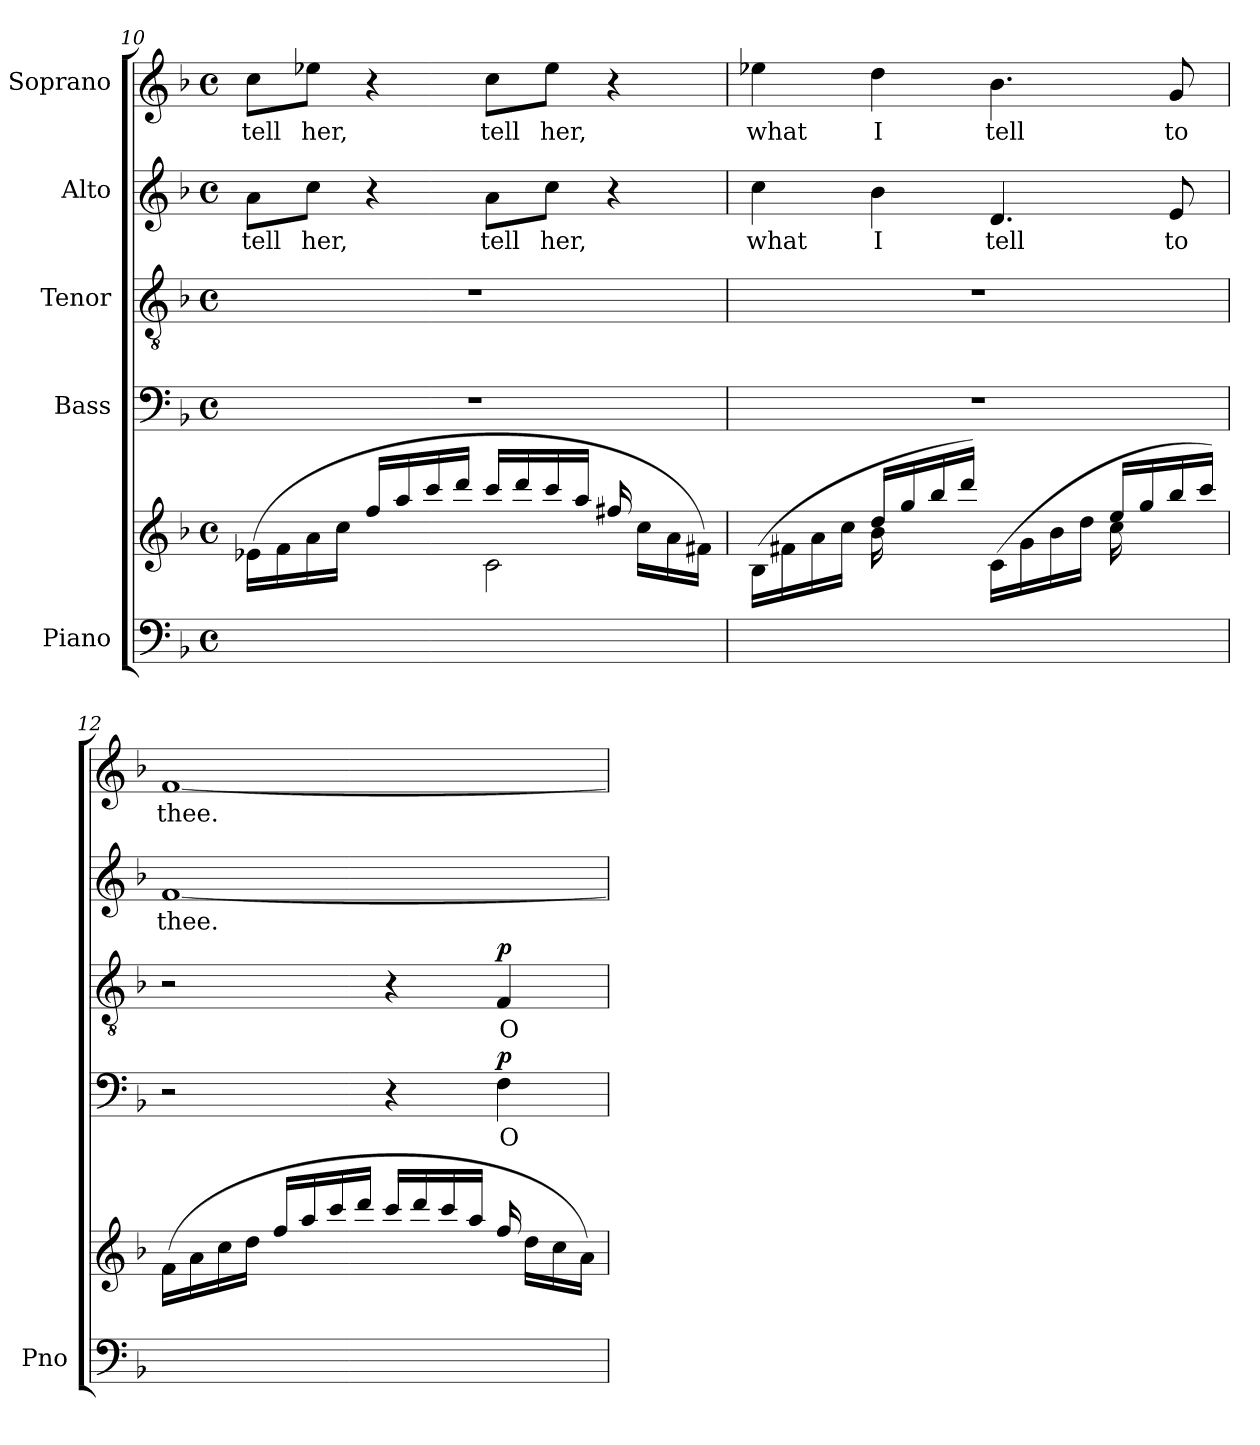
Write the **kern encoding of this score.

**kern	**kern	**kern	**text	**dynam	**kern	**text	**dynam	**kern	**text	**kern	**text
*part5	*part5	*part4	*part4	*part4	*part3	*part3	*part3	*part2	*part2	*part1	*part1
*staff6	*staff5	*staff4	*staff4	*staff4	*staff3	*staff3	*staff3	*staff2	*staff2	*staff1	*staff1
*I"Piano	*	*I"Bass	*	*	*I"Tenor	*	*	*I"Alto	*	*I"Soprano	*
*I'Pno	*	*	*	*	*	*	*	*	*	*	*
!!LO:LB:g=z
*clefF4	*clefG2	*clefF4	*	*	*clefGv2	*	*	*clefG2	*	*clefG2	*
*k[b-]	*k[b-]	*k[b-]	*	*	*k[b-]	*	*	*k[b-]	*	*k[b-]	*
*M4/4	*M4/4	*M4/4	*	*	*M4/4	*	*	*M4/4	*	*M4/4	*
*met(c)	*met(c)	*met(c)	*	*	*met(c)	*	*	*met(c)	*	*met(c)	*
=10	=10	=10	=10	=10	=10	=10	=10	=10	=10	=10	=10
*	*^	*	*	*	*	*	*	*	*	*	*
!	!	!	!	!	!	!	!	!	!	!LO:LY:b	!	!LO:LY:b
1ryy	(16e-X\LL	2ryy	1r	.	.	1r	.	.	8a\L	tell	8cc\L	tell
.	16f\	.	.	.	.	.	.	.	.	.	.	.
!	!	!	!	!	!	!	!	!	!	!LO:LY:b	!	!LO:LY:b
.	16a\	.	.	.	.	.	.	.	8cc\J	her,	8ee-X\J	her,
.	16cc\JJ	.	.	.	.	.	.	.	.	.	.	.
.	16ff/LL	.	.	.	.	.	.	.	4r	.	4r	.
.	16aa/	.	.	.	.	.	.	.	.	.	.	.
.	16ccc/	.	.	.	.	.	.	.	.	.	.	.
.	16ddd/JJ	.	.	.	.	.	.	.	.	.	.	.
!	!	!	!	!	!	!	!	!	!	!LO:LY:b	!	!LO:LY:b
.	16ccc/LL	2c\	.	.	.	.	.	.	8a\L	tell	8cc\L	tell
.	16ddd/	.	.	.	.	.	.	.	.	.	.	.
!	!	!	!	!	!	!	!	!	!	!LO:LY:b	!	!LO:LY:b
.	16ccc/	.	.	.	.	.	.	.	8cc\J	her,	8ee-\J	her,
.	16aa/JJ	.	.	.	.	.	.	.	.	.	.	.
.	16ff#X/	.	.	.	.	.	.	.	4r	.	4r	.
.	16cc\LL	.	.	.	.	.	.	.	.	.	.	.
.	16a\	.	.	.	.	.	.	.	.	.	.	.
.	16f#X\JJ)	.	.	.	.	.	.	.	.	.	.	.
=11	=11	=11	=11	=11	=11	=11	=11	=11	=11	=11	=11	=11
!	!	!	!	!	!	!	!	!	!	!LO:LY:b	!	!LO:LY:b
1ryy	(16B-\LL	4ryy	1r	.	.	1r	.	.	4cc\	what	4ee-X\	what
.	16f#X\	.	.	.	.	.	.	.	.	.	.	.
.	16a\	.	.	.	.	.	.	.	.	.	.	.
.	16cc\JJ	.	.	.	.	.	.	.	.	.	.	.
!	!	!	!	!	!	!	!	!	!	!LO:LY:b	!	!LO:LY:b
.	16dd/LL	16b-\	.	.	.	.	.	.	4b-\	I	4dd\	I
.	16gg/	4..ryy	.	.	.	.	.	.	.	.	.	.
.	16bb-/	.	.	.	.	.	.	.	.	.	.	.
.	16ddd/JJ)	.	.	.	.	.	.	.	.	.	.	.
!	!	!	!	!	!	!	!	!	!	!LO:LY:b	!	!LO:LY:b
.	(16c\LL	.	.	.	.	.	.	.	4.d/	tell	4.b-\	tell
.	16g\	.	.	.	.	.	.	.	.	.	.	.
.	16b-\	.	.	.	.	.	.	.	.	.	.	.
.	16dd\JJ	.	.	.	.	.	.	.	.	.	.	.
.	16ee/LL	16cc\	.	.	.	.	.	.	.	.	.	.
.	16gg/	8.ryy	.	.	.	.	.	.	.	.	.	.
!	!	!	!	!	!	!	!	!	!	!LO:LY:b	!	!LO:LY:b
.	16bb-/	.	.	.	.	.	.	.	8e/	to	8g/	to
.	16ccc/JJ)	.	.	.	.	.	.	.	.	.	.	.
*	*v	*v	*	*	*	*	*	*	*	*	*	*
!!LO:PB:g=z
=12	=12	=12	=12	=12	=12	=12	=12	=12	=12	=12	=12
!	!	!	!	!	!	!	!	!	!LO:LY:b	!	!LO:LY:b
1ryy	(16f\LL	2r	.	.	2r	.	.	[1f	thee.	[1f	thee.
.	16a\	.	.	.	.	.	.	.	.	.	.
.	16cc\	.	.	.	.	.	.	.	.	.	.
.	16dd\JJ	.	.	.	.	.	.	.	.	.	.
.	16ff/LL	.	.	.	.	.	.	.	.	.	.
.	16aa/	.	.	.	.	.	.	.	.	.	.
.	16ccc/	.	.	.	.	.	.	.	.	.	.
.	16ddd/JJ	.	.	.	.	.	.	.	.	.	.
.	16ccc/LL	4r	.	.	4r	.	.	.	.	.	.
.	16ddd/	.	.	.	.	.	.	.	.	.	.
.	16ccc/	.	.	.	.	.	.	.	.	.	.
.	16aa/JJ	.	.	.	.	.	.	.	.	.	.
!	!	!	!LO:LY:b	!LO:DY:a	!	!LO:LY:b	!LO:DY:a	!	!	!	!
.	16ff/	4F\	O	p	4F/	O	p	.	.	.	.
.	16dd\LL	.	.	.	.	.	.	.	.	.	.
.	16cc\	.	.	.	.	.	.	.	.	.	.
.	16a\JJ)	.	.	.	.	.	.	.	.	.	.
=	=	=	=	=	=	=	=	=	=	=	=
*-	*-	*-	*-	*-	*-	*-	*-	*-	*-	*-	*-
